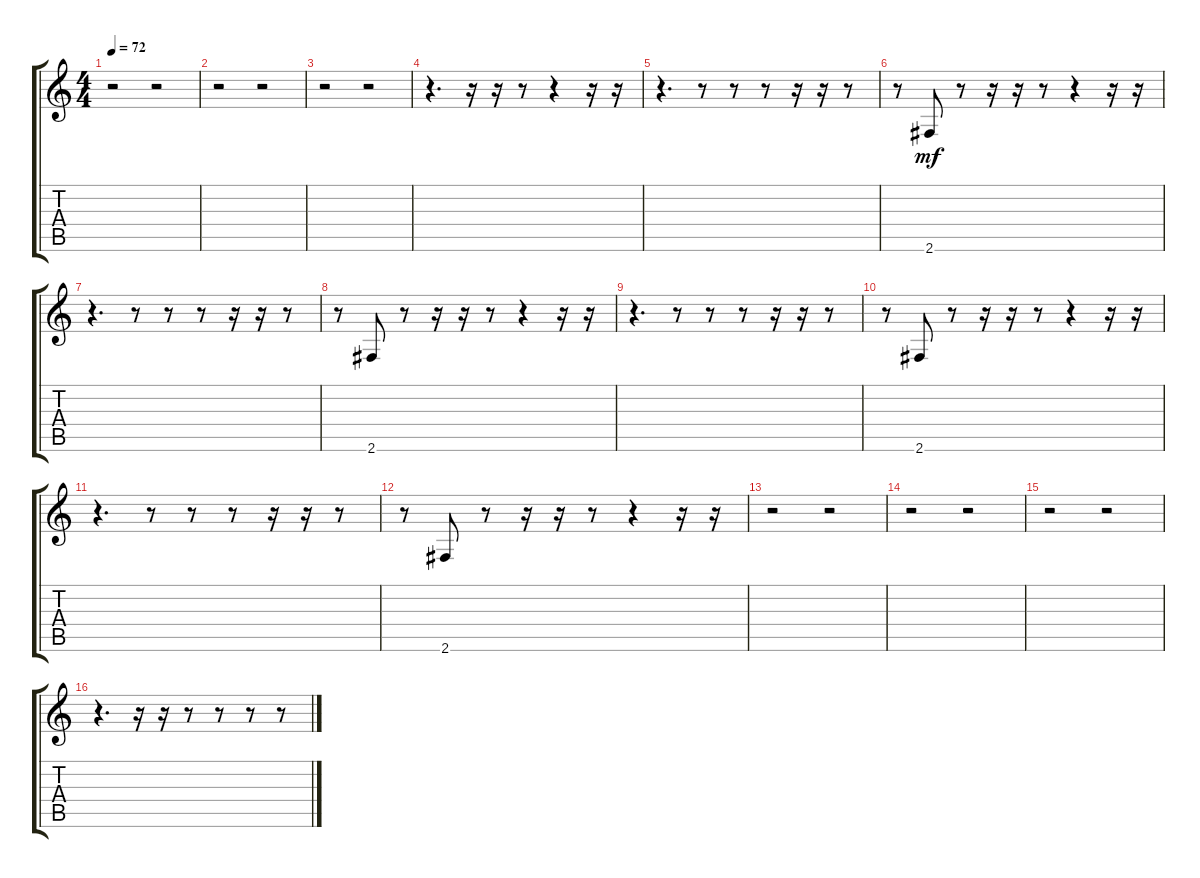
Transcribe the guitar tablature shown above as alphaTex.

\track "" {instrument electricbassfinger}
\staff {score tabs}
\tuning (E4 B3 G3 D3 A2 E2) {hide}
\ts (4 4)
\tempo 72
\clef g2
\ks c
r.2{dy mf} r.2 |
r.2 r.2 |
r.2 r.2 |
r.4{d} r.16 r.16 r.8 r.4 r.16 r.16 |
r.4{d} r.8 r.8 r.8 r.16 r.16 r.8 |
r.8 2.6.8 r.8 r.16 r.16 r.8 r.4 r.16 r.16 |
r.4{d} r.8 r.8 r.8 r.16 r.16 r.8 |
r.8 2.6.8 r.8 r.16 r.16 r.8 r.4 r.16 r.16 |
r.4{d} r.8 r.8 r.8 r.16 r.16 r.8 |
r.8 2.6.8 r.8 r.16 r.16 r.8 r.4 r.16 r.16 |
r.4{d} r.8 r.8 r.8 r.16 r.16 r.8 |
r.8 2.6.8 r.8 r.16 r.16 r.8 r.4 r.16 r.16 |
r.2 r.2 |
r.2 r.2 |
r.2 r.2 |
r.4{d} r.16 r.16 r.8 r.8 r.8 r.8
